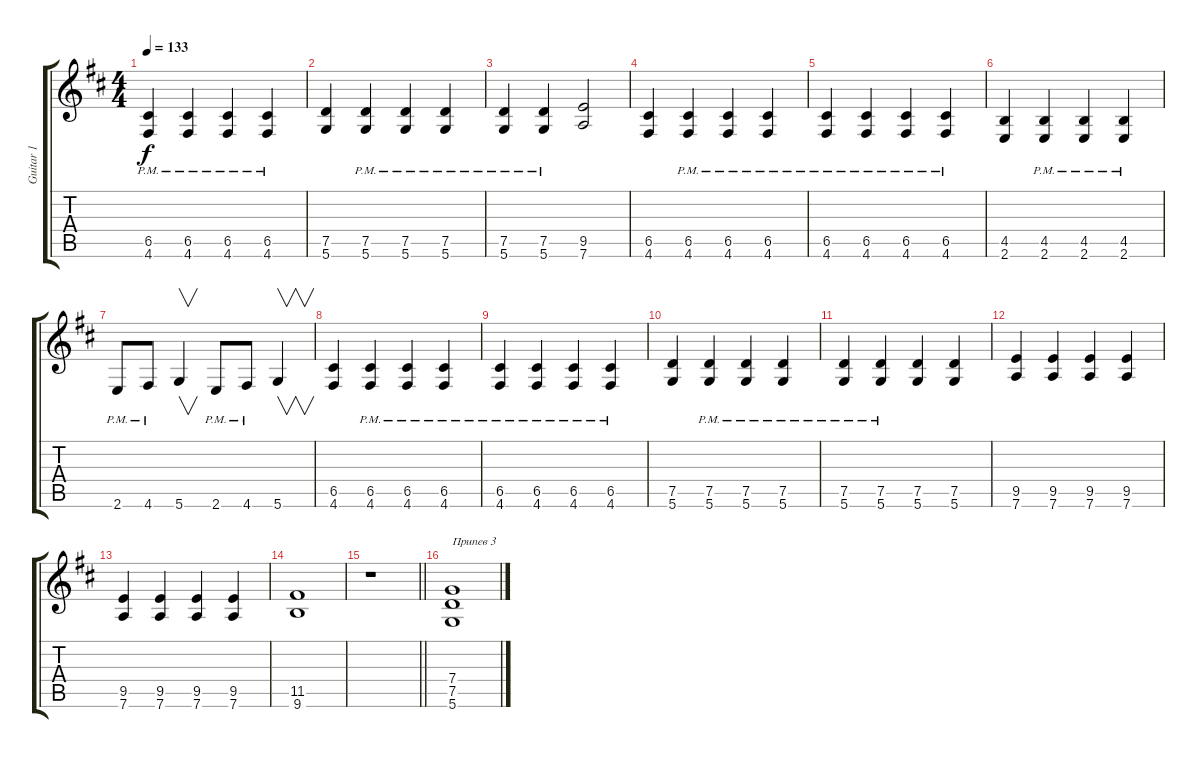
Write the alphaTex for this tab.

\track ("Guitar 1" "Guitar 1") {instrument distortionguitar}
\staff {score tabs}
\tuning (D4 A3 F3 C3 G2 D2) {hide}
\ts (4 4)
\tempo 133
\clef g2
\ks bminor
(6.5{pm} 4.6).4{dy f} (6.5{pm} 4.6).4 (6.5{pm} 4.6).4 (6.5{pm} 4.6).4 |
(7.5 5.6).4 (7.5{pm} 5.6).4 (7.5{pm} 5.6).4 (7.5{pm} 5.6).4 |
(7.5{pm} 5.6).4 (7.5{pm} 5.6).4 (9.5 7.6).2 |
(6.5 4.6).4 (6.5{pm} 4.6).4 (6.5{pm} 4.6).4 (6.5{pm} 4.6).4 |
(6.5{pm} 4.6).4 (6.5{pm} 4.6).4 (6.5{pm} 4.6).4 (6.5{pm} 4.6).4 |
(4.5 2.6).4 (4.5{pm} 2.6).4 (4.5{pm} 2.6).4 (4.5{pm} 2.6).4 |
2.6{pm}.8 4.6{pm}.8 5.6.4{v} 2.6{pm}.8 4.6{pm}.8 5.6.4{v} |
(6.5 4.6).4 (6.5{pm} 4.6).4 (6.5{pm} 4.6).4 (6.5{pm} 4.6).4 |
(6.5{pm} 4.6).4 (6.5{pm} 4.6).4 (6.5{pm} 4.6).4 (6.5{pm} 4.6).4 |
(7.5 5.6).4 (7.5{pm} 5.6).4 (7.5{pm} 5.6).4 (7.5{pm} 5.6).4 |
(7.5{pm} 5.6).4 (7.5{pm} 5.6).4 (7.5 5.6).4 (7.5 5.6).4 |
(9.5 7.6).4 (9.5 7.6).4 (9.5 7.6).4 (9.5 7.6).4 |
(9.5 7.6).4 (9.5 7.6).4 (9.5 7.6).4 (9.5 7.6).4 |
(11.5 9.6).1 |
\barLineRight lightlight
r.1 |
(7.4 7.5 5.6).1{txt "Припев 3"}
